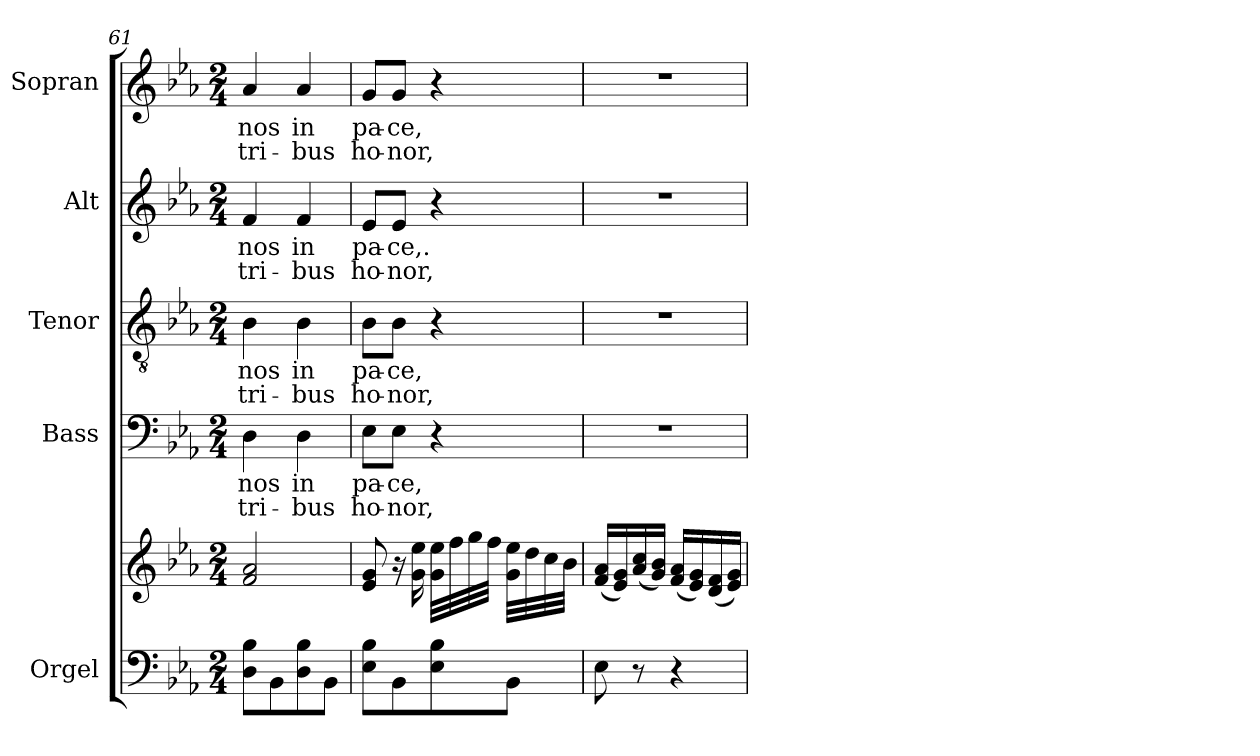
**kern	**kern	**kern	**text	**text	**kern	**text	**text	**kern	**text	**text	**kern	**text	**text
*part5	*part5	*part4	*part4	*part4	*part3	*part3	*part3	*part2	*part2	*part2	*part1	*part1	*part1
*staff6	*staff5	*staff4	*staff4	*staff4	*staff3	*staff3	*staff3	*staff2	*staff2	*staff2	*staff1	*staff1	*staff1
*I"Orgel	*	*I"Bass	*	*	*I"Tenor	*	*	*I"Alt	*	*	*I"Sopran	*	*
*I'Org.	*	*I'B.	*	*	*I'T.	*	*	*I'A.	*	*	*I'S.	*	*
*clefF4	*clefG2	*clefF4	*	*	*clefGv2	*	*	*clefG2	*	*	*clefG2	*	*
*k[b-e-a-]	*k[b-e-a-]	*k[b-e-a-]	*	*	*k[b-e-a-]	*	*	*k[b-e-a-]	*	*	*k[b-e-a-]	*	*
*E-:	*E-:	*E-:	*	*	*E-:	*	*	*E-:	*	*	*E-:	*	*
*M2/4	*M2/4	*M2/4	*	*	*M2/4	*	*	*M2/4	*	*	*M2/4	*	*
=61	=61	=61	=61	=61	=61	=61	=61	=61	=61	=61	=61	=61	=61
!	!	!	!LO:LY:b	!LO:LY:b	!	!LO:LY:b	!LO:LY:b	!	!LO:LY:b	!LO:LY:b	!	!LO:LY:b	!LO:LY:b
8D\ 8B-\L	2f/ 2a-/	4D\	nos	tri-	4B-\	nos	tri-	4f/	nos	tri-	4a-/	nos	tri-
8BB-\	.	.	.	.	.	.	.	.	.	.	.	.	.
!	!	!	!LO:LY:b	!LO:LY:b	!	!LO:LY:b	!LO:LY:b	!	!LO:LY:b	!LO:LY:b	!	!LO:LY:b	!LO:LY:b
8D\ 8B-\	.	4D\	in	-bus	4B-\	in	-bus	4f/	in	-bus	4a-/	in	-bus
8BB-\J	.	.	.	.	.	.	.	.	.	.	.	.	.
!!LO:PB:g=z
=62	=62	=62	=62	=62	=62	=62	=62	=62	=62	=62	=62	=62	=62
!	!	!	!LO:LY:b	!LO:LY:b	!	!LO:LY:b	!LO:LY:b	!	!LO:LY:b	!LO:LY:b	!	!LO:LY:b	!LO:LY:b
8E-\ 8B-\L	8e-/ 8g/	8E-\L	pa-	ho-	8B-\L	pa-	ho-	8e-/L	pa-	ho-	8g/L	pa-	ho-
!	!	!	!LO:LY:b	!LO:LY:b	!	!LO:LY:b	!LO:LY:b	!	!LO:LY:b	!LO:LY:b	!	!LO:LY:b	!LO:LY:b
8BB-\	16r	8E-\J	-ce,	-nor,	8B-\J	-ce,	-nor,	8e-/J	-ce,.	-nor,	8g/J	-ce,	-nor,
.	16g\ 16ee-\	.	.	.	.	.	.	.	.	.	.	.	.
8E-\ 8B-\	32g\ 32ee-\LLL	4r	.	.	4r	.	.	4r	.	.	4r	.	.
.	32ff\	.	.	.	.	.	.	.	.	.	.	.	.
.	32gg\	.	.	.	.	.	.	.	.	.	.	.	.
.	32ff\JJJ	.	.	.	.	.	.	.	.	.	.	.	.
8BB-\J	32g\ 32ee-\LLL	.	.	.	.	.	.	.	.	.	.	.	.
.	32dd\	.	.	.	.	.	.	.	.	.	.	.	.
.	32cc\	.	.	.	.	.	.	.	.	.	.	.	.
.	32b-\JJJ	.	.	.	.	.	.	.	.	.	.	.	.
=63	=63	=63	=63	=63	=63	=63	=63	=63	=63	=63	=63	=63	=63
8E-\	(<16f/ 16a-/LL	2r	.	.	2r	.	.	2r	.	.	2r	.	.
.	16e-/ 16g/)	.	.	.	.	.	.	.	.	.	.	.	.
8r	(<16a-/ 16cc/	.	.	.	.	.	.	.	.	.	.	.	.
.	16g/ 16b-/JJ)	.	.	.	.	.	.	.	.	.	.	.	.
4r	(<16f/ 16a-/LL	.	.	.	.	.	.	.	.	.	.	.	.
.	16e-/ 16g/)	.	.	.	.	.	.	.	.	.	.	.	.
.	(<16d/ 16f/	.	.	.	.	.	.	.	.	.	.	.	.
.	16e-/ 16g/JJ)	.	.	.	.	.	.	.	.	.	.	.	.
=	=	=	=	=	=	=	=	=	=	=	=	=	=
*-	*-	*-	*-	*-	*-	*-	*-	*-	*-	*-	*-	*-	*-
